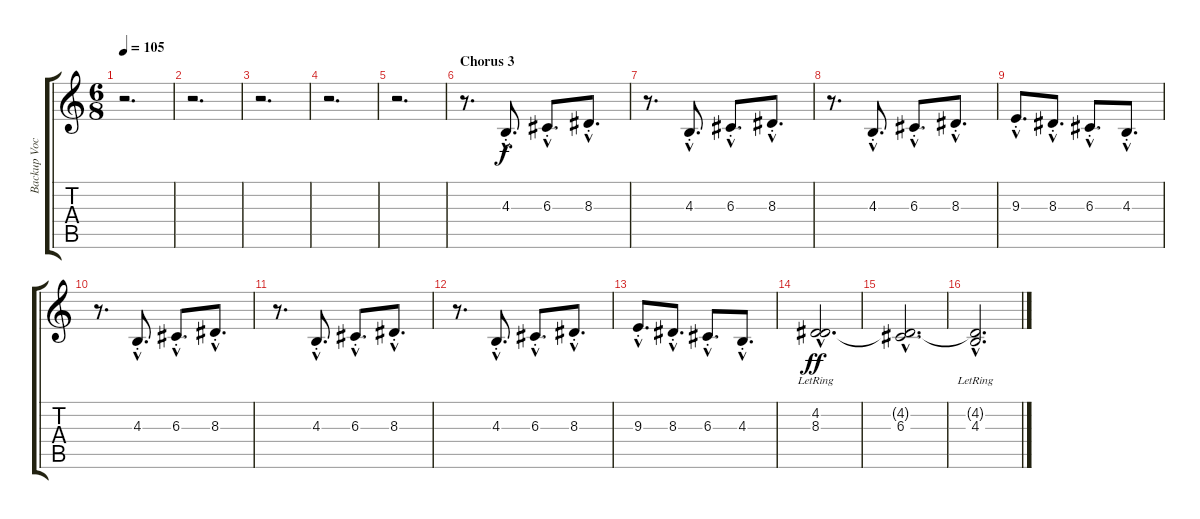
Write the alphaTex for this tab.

\track ("Backup Vocals" "Backup Voc") {instrument choiraahs}
\staff {score tabs}
\tuning (E4 B3 G3 D3 A2 E2) {hide}
\ts (6 8)
\tempo 105
\clef g2
\ks c
r.2{d dy f} |
r.2{d} |
r.2{d} |
r.2{d} |
r.2{d} |
\section ("" "Chorus 3")
r.8{d} 4.3{hac st}.8{d} 6.3{hac st}.8{d} 8.3{hac st}.8{d} |
r.8{d} 4.3{hac st}.8{d} 6.3{hac st}.8{d} 8.3{hac st}.8{d} |
r.8{d} 4.3{hac st}.8{d} 6.3{hac st}.8{d} 8.3{hac st}.8{d} |
9.3{hac st}.8{d} 8.3{hac st}.8{d} 6.3{hac st}.8{d} 4.3{hac st}.8{d} |
r.8{d} 4.3{hac st}.8{d} 6.3{hac st}.8{d} 8.3{hac st}.8{d} |
r.8{d} 4.3{hac st}.8{d} 6.3{hac st}.8{d} 8.3{hac st}.8{d} |
r.8{d} 4.3{hac st}.8{d} 6.3{hac st}.8{d} 8.3{hac st}.8{d} |
9.3{hac st}.8{d} 8.3{hac st}.8{d} 6.3{hac st}.8{d} 4.3{hac st}.8{d} |
(4.2{hac lr} 8.3{hac}).2{d dy ff} |
(4.2{hac t} 6.3{hac}).2{d} |
(4.2{hac t} 4.3{hac lr}).2{d}
